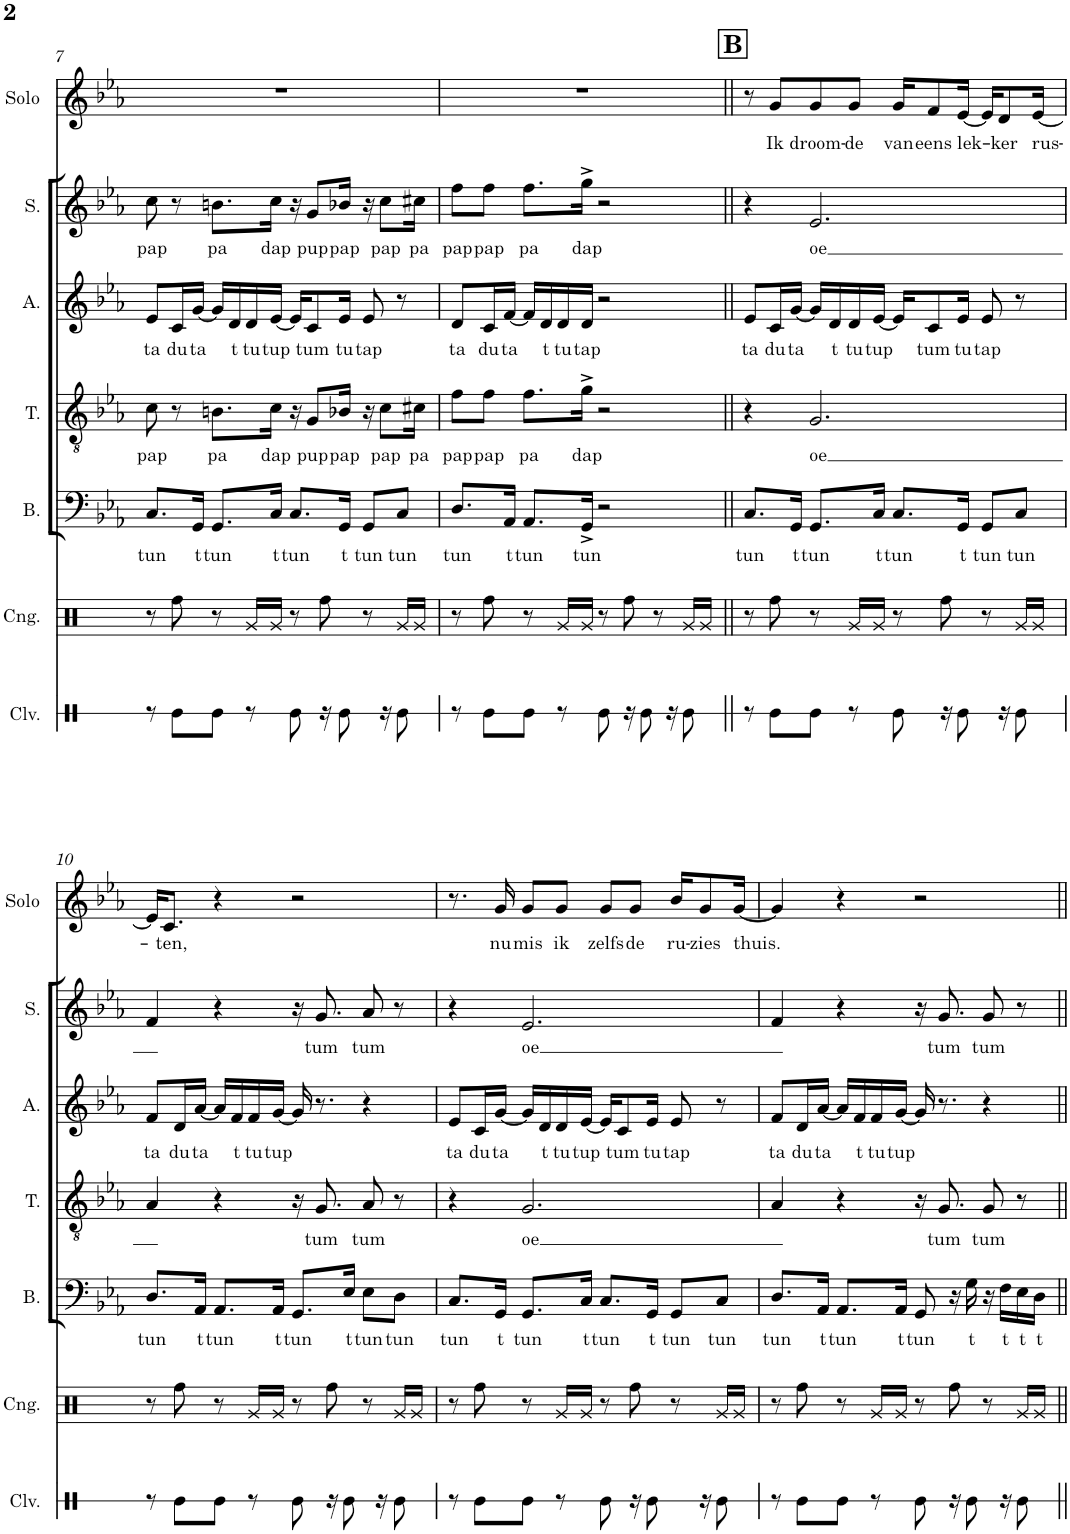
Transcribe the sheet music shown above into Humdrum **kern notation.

**kern	**kern	**kern	**text	**kern	**text	**kern	**text	**kern	**text	**kern	**text
*part7	*part6	*part5	*part5	*part4	*part4	*part3	*part3	*part2	*part2	*part1	*part1
*staff7	*staff6	*staff5	*staff5	*staff4	*staff4	*staff3	*staff3	*staff2	*staff2	*staff1	*staff1
*I"Claves	*I"Conga	*I"Bas	*	*I"Tenor	*	*I"Alt	*	*I"Sopraan	*	*I"Solo	*
*I'Clv.	*I'Cng.	*I'B.	*	*I'T.	*	*I'A.	*	*I'S.	*	*I'Solo	*
!!LO:PB:g=z
*clefX	*clefX	*clefF4	*	*clefGv2	*	*clefG2	*	*clefG2	*	*clefG2	*
*k[]	*k[]	*k[b-e-a-]	*	*k[b-e-a-]	*	*k[b-e-a-]	*	*k[b-e-a-]	*	*k[b-e-a-]	*
*M4/4	*M4/4	*M4/4	*	*M4/4	*	*M4/4	*	*M4/4	*	*M4/4	*
=7	=7	=7	=7	=7	=7	=7	=7	=7	=7	=7	=7
!	!	!	!LO:LY:b	!	!LO:LY:b	!	!LO:LY:b	!	!LO:LY:b	!	!
8r	8r	8.C/L	tun	8c\	pap	8e-/L	ta	8cc\	pap	1r	.
!	!	!	!	!	!	!	!LO:LY:b	!	!	!	!
8Re\L	8Rff\	.	.	8r	.	16c/L	du	8r	.	.	.
!	!	!	!LO:LY:b	!	!	!	!LO:LY:b	!	!	!	!
.	.	16GG/Jk	t	.	.	[16g/JJ	ta	.	.	.	.
!	!	!	!LO:LY:b	!	!LO:LY:b	!	!	!	!LO:LY:b	!	!
8Re\J	8r	8.GG/L	tun	8.Bn\L	pa	16g/LL]	.	8.bn\L	pa	.	.
!	!	!	!	!	!	!	!LO:LY:b	!	!	!	!
.	.	.	.	.	.	16d/	t	.	.	.	.
!	!	!	!	!	!	!	!LO:LY:b	!	!	!	!
8r	16Rg/LL	.	.	.	.	16d/	tu	.	.	.	.
!	!	!	!LO:LY:b	!	!LO:LY:b	!	!LO:LY:b	!	!LO:LY:b	!	!
.	16Rg/JJ	16C/Jk	t	16c\Jk	dap	[16e-/JJ	tup	16cc\Jk	dap	.	.
!	!	!	!LO:LY:b	!	!	!	!	!	!	!	!
8Re\	8r	8.C/L	tun	16r	.	16e-/KL]	.	16r	.	.	.
!	!	!	!	!	!LO:LY:b	!	!LO:LY:b	!	!LO:LY:b	!	!
.	.	.	.	8G/L	pup	8c/	tum	8g/L	pup	.	.
16r	8Rff\	.	.	.	.	.	.	.	.	.	.
!	!	!	!LO:LY:b	!	!LO:LY:b	!	!LO:LY:b	!	!LO:LY:b	!	!
8Re\	.	16GG/Jk	t	16B-X/Jk	pap	16e-/Jk	tu	16b-X/Jk	pap	.	.
!	!	!	!LO:LY:b	!	!	!	!LO:LY:b	!	!	!	!
.	8r	8GG/L	tun	16r	.	8e-/	tap	16r	.	.	.
!	!	!	!	!	!LO:LY:b	!	!	!	!LO:LY:b	!	!
16r	.	.	.	8c\L	pap	.	.	8cc\L	pap	.	.
!	!	!	!LO:LY:b	!	!	!	!	!	!	!	!
8Re\	16Rg/LL	8C/J	tun	.	.	8r	.	.	.	.	.
!	!	!	!	!	!LO:LY:b	!	!	!	!LO:LY:b	!	!
.	16Rg/JJ	.	.	16c#X\Jk	pa	.	.	16cc#X\Jk	pa	.	.
=8	=8	=8	=8	=8	=8	=8	=8	=8	=8	=8	=8
!	!	!	!LO:LY:b	!	!LO:LY:b	!	!LO:LY:b	!	!LO:LY:b	!	!
8r	8r	8.D/L	tun	8f\L	pap	8d/L	ta	8ff\L	pap	1r	.
!	!	!	!	!	!LO:LY:b	!	!LO:LY:b	!	!LO:LY:b	!	!
8Re\L	8Rff\	.	.	8f\J	pap	16c/L	du	8ff\J	pap	.	.
!	!	!	!LO:LY:b	!	!	!	!LO:LY:b	!	!	!	!
.	.	16AA-/Jk	t	.	.	[16f/JJ	ta	.	.	.	.
!	!	!	!LO:LY:b	!	!LO:LY:b	!	!	!	!LO:LY:b	!	!
8Re\J	8r	8.AA-/L	tun	8.f\L	pa	16f/LL]	.	8.ff\L	pa	.	.
!	!	!	!	!	!	!	!LO:LY:b	!	!	!	!
.	.	.	.	.	.	16d/	t	.	.	.	.
!	!	!	!	!	!	!	!LO:LY:b	!	!	!	!
8r	16Rg/LL	.	.	.	.	16d/	tu	.	.	.	.
!	!	!	!LO:LY:b	!	!LO:LY:b	!	!LO:LY:b	!	!LO:LY:b	!	!
.	16Rg/JJ	16GG^/Jk	tun	16g^\Jk	dap	16d/JJ	tap	16gg^\Jk	dap	.	.
8Re\	8r	2r	.	2r	.	2r	.	2r	.	.	.
16r	8Rff\	.	.	.	.	.	.	.	.	.	.
8Re\	.	.	.	.	.	.	.	.	.	.	.
.	8r	.	.	.	.	.	.	.	.	.	.
16r	.	.	.	.	.	.	.	.	.	.	.
8Re\	16Rg/LL	.	.	.	.	.	.	.	.	.	.
.	16Rg/JJ	.	.	.	.	.	.	.	.	.	.
!!LO:REH:place=s1:a:B:cj:fs=14:t=B
=9||	=9||	=9||	=9||	=9||	=9||	=9||	=9||	=9||	=9||	=9||	=9||
!	!	!	!LO:LY:b	!	!	!	!LO:LY:b	!	!	!	!
8r	8r	8.C/L	tun	4r	.	8e-/L	ta	4r	.	8r	.
!	!	!	!	!	!	!	!LO:LY:b	!	!	!	!LO:LY:b
8Re\L	8Rff\	.	.	.	.	16c/L	du	.	.	8g/L	Ik
!	!	!	!LO:LY:b	!	!	!	!LO:LY:b	!	!	!	!
.	.	16GG/Jk	t	.	.	[16g/JJ	ta	.	.	.	.
!	!	!	!LO:LY:b	!	!LO:LY:b	!	!	!	!LO:LY:b	!	!LO:LY:b
8Re\J	8r	8.GG/L	tun	2.G/	oe	16g/LL]	.	2.e-/	oe	8g/	droom-
!	!	!	!	!	!	!	!LO:LY:b	!	!	!	!
.	.	.	.	.	.	16d/	t	.	.	.	.
!	!	!	!	!	!	!	!LO:LY:b	!	!	!	!LO:LY:b
8r	16Rg/LL	.	.	.	.	16d/	tu	.	.	8g/J	-de
!	!	!	!LO:LY:b	!	!	!	!LO:LY:b	!	!	!	!
.	16Rg/JJ	16C/Jk	t	.	.	[16e-/JJ	tup	.	.	.	.
!	!	!	!LO:LY:b	!	!	!	!	!	!	!	!LO:LY:b
8Re\	8r	8.C/L	tun	.	.	16e-/KL]	.	.	.	16g/KL	van
!	!	!	!	!	!	!	!LO:LY:b	!	!	!	!LO:LY:b
.	.	.	.	.	.	8c/	tum	.	.	8f/	eens
16r	8Rff\	.	.	.	.	.	.	.	.	.	.
!	!	!	!LO:LY:b	!	!	!	!LO:LY:b	!	!	!	!LO:LY:b
8Re\	.	16GG/Jk	t	.	.	16e-/Jk	tu	.	.	[16e-/Jk	lek-
!	!	!	!LO:LY:b	!	!	!	!LO:LY:b	!	!	!	!
.	8r	8GG/L	tun	.	.	8e-/	tap	.	.	16e-/KL]	.
!	!	!	!	!	!	!	!	!	!	!	!LO:LY:b
16r	.	.	.	.	.	.	.	.	.	8d/	-ker
!	!	!	!LO:LY:b	!	!	!	!	!	!	!	!
8Re\	16Rg/LL	8C/J	tun	.	.	8r	.	.	.	.	.
!	!	!	!	!	!	!	!	!	!	!	!LO:LY:b
.	16Rg/JJ	.	.	.	.	.	.	.	.	[16e-/Jk	rus-
!!LO:LB:g=z
=10	=10	=10	=10	=10	=10	=10	=10	=10	=10	=10	=10
!	!	!	!LO:LY:b	!	!	!	!LO:LY:b	!	!	!	!
8r	8r	8.D/L	tun	4A-/	.	8f/L	ta	4f/	.	16e-/KL]	.
!	!	!	!	!	!	!	!	!	!	!	!LO:LY:b
.	.	.	.	.	.	.	.	.	.	8.c/J	-ten,
!	!	!	!	!	!	!	!LO:LY:b	!	!	!	!
8Re\L	8Rff\	.	.	.	.	16d/L	du	.	.	.	.
!	!	!	!LO:LY:b	!	!	!	!LO:LY:b	!	!	!	!
.	.	16AA-/Jk	t	.	.	[16a-/JJ	ta	.	.	.	.
!	!	!	!LO:LY:b	!	!	!	!	!	!	!	!
8Re\J	8r	8.AA-/L	tun	4r	.	16a-/LL]	.	4r	.	4r	.
!	!	!	!	!	!	!	!LO:LY:b	!	!	!	!
.	.	.	.	.	.	16f/	t	.	.	.	.
!	!	!	!	!	!	!	!LO:LY:b	!	!	!	!
8r	16Rg/LL	.	.	.	.	16f/	tu	.	.	.	.
!	!	!	!LO:LY:b	!	!	!	!LO:LY:b	!	!	!	!
.	16Rg/JJ	16AA-/Jk	t	.	.	[16g/JJ	tup	.	.	.	.
!	!	!	!LO:LY:b	!	!	!	!	!	!	!	!
8Re\	8r	8.GG/L	tun	16r	.	16g/]	.	16r	.	2r	.
!	!	!	!	!	!LO:LY:b	!	!	!	!LO:LY:b	!	!
.	.	.	.	8.G/	tum	8.r	.	8.g/	tum	.	.
16r	8Rff\	.	.	.	.	.	.	.	.	.	.
!	!	!	!LO:LY:b	!	!	!	!	!	!	!	!
8Re\	.	16E-/Jk	t	.	.	.	.	.	.	.	.
!	!	!	!LO:LY:b	!	!LO:LY:b	!	!	!	!LO:LY:b	!	!
.	8r	8E-\L	tun	8A-/	tum	4r	.	8a-/	tum	.	.
16r	.	.	.	.	.	.	.	.	.	.	.
!	!	!	!LO:LY:b	!	!	!	!	!	!	!	!
8Re\	16Rg/LL	8D\J	tun	8r	.	.	.	8r	.	.	.
.	16Rg/JJ	.	.	.	.	.	.	.	.	.	.
=11	=11	=11	=11	=11	=11	=11	=11	=11	=11	=11	=11
!	!	!	!LO:LY:b	!	!	!	!LO:LY:b	!	!	!	!
8r	8r	8.C/L	tun	4r	.	8e-/L	ta	4r	.	8.r	.
!	!	!	!	!	!	!	!LO:LY:b	!	!	!	!
8Re\L	8Rff\	.	.	.	.	16c/L	du	.	.	.	.
!	!	!	!LO:LY:b	!	!	!	!LO:LY:b	!	!	!	!LO:LY:b
.	.	16GG/Jk	t	.	.	[16g/JJ	ta	.	.	16g/	nu
!	!	!	!LO:LY:b	!	!LO:LY:b	!	!	!	!LO:LY:b	!	!LO:LY:b
8Re\J	8r	8.GG/L	tun	2.G/	oe	16g/LL]	.	2.e-/	oe	8g/L	mis
!	!	!	!	!	!	!	!LO:LY:b	!	!	!	!
.	.	.	.	.	.	16d/	t	.	.	.	.
!	!	!	!	!	!	!	!LO:LY:b	!	!	!	!LO:LY:b
8r	16Rg/LL	.	.	.	.	16d/	tu	.	.	8g/J	ik
!	!	!	!LO:LY:b	!	!	!	!LO:LY:b	!	!	!	!
.	16Rg/JJ	16C/Jk	t	.	.	[16e-/JJ	tup	.	.	.	.
!	!	!	!LO:LY:b	!	!	!	!	!	!	!	!LO:LY:b
8Re\	8r	8.C/L	tun	.	.	16e-/KL]	.	.	.	8g/L	zelfs
!	!	!	!	!	!	!	!LO:LY:b	!	!	!	!
.	.	.	.	.	.	8c/	tum	.	.	.	.
!	!	!	!	!	!	!	!	!	!	!	!LO:LY:b
16r	8Rff\	.	.	.	.	.	.	.	.	8g/J	de
!	!	!	!LO:LY:b	!	!	!	!LO:LY:b	!	!	!	!
8Re\	.	16GG/Jk	t	.	.	16e-/Jk	tu	.	.	.	.
!	!	!	!LO:LY:b	!	!	!	!LO:LY:b	!	!	!	!LO:LY:b
.	8r	8GG/L	tun	.	.	8e-/	tap	.	.	16b-/KL	ru-
!	!	!	!	!	!	!	!	!	!	!	!LO:LY:b
16r	.	.	.	.	.	.	.	.	.	8g/	-zies
!	!	!	!LO:LY:b	!	!	!	!	!	!	!	!
8Re\	16Rg/LL	8C/J	tun	.	.	8r	.	.	.	.	.
!	!	!	!	!	!	!	!	!	!	!	!LO:LY:b
.	16Rg/JJ	.	.	.	.	.	.	.	.	[16g/Jk	thuis.
=12	=12	=12	=12	=12	=12	=12	=12	=12	=12	=12	=12
!	!	!	!LO:LY:b	!	!	!	!LO:LY:b	!	!	!	!
8r	8r	8.D/L	tun	4A-/	.	8f/L	ta	4f/	.	4g/]	.
!	!	!	!	!	!	!	!LO:LY:b	!	!	!	!
8Re\L	8Rff\	.	.	.	.	16d/L	du	.	.	.	.
!	!	!	!LO:LY:b	!	!	!	!LO:LY:b	!	!	!	!
.	.	16AA-/Jk	t	.	.	[16a-/JJ	ta	.	.	.	.
!	!	!	!LO:LY:b	!	!	!	!	!	!	!	!
8Re\J	8r	8.AA-/L	tun	4r	.	16a-/LL]	.	4r	.	4r	.
!	!	!	!	!	!	!	!LO:LY:b	!	!	!	!
.	.	.	.	.	.	16f/	t	.	.	.	.
!	!	!	!	!	!	!	!LO:LY:b	!	!	!	!
8r	16Rg/LL	.	.	.	.	16f/	tu	.	.	.	.
!	!	!	!LO:LY:b	!	!	!	!LO:LY:b	!	!	!	!
.	16Rg/JJ	16AA-/Jk	t	.	.	[16g/JJ	tup	.	.	.	.
!	!	!	!LO:LY:b	!	!	!	!	!	!	!	!
8Re\	8r	8GG/	tun	16r	.	16g/]	.	16r	.	2r	.
!	!	!	!	!	!LO:LY:b	!	!	!	!LO:LY:b	!	!
.	.	.	.	8.G/	tum	8.r	.	8.g/	tum	.	.
16r	8Rff\	16r	.	.	.	.	.	.	.	.	.
!	!	!	!LO:LY:b	!	!	!	!	!	!	!	!
8Re\	.	16G\	t	.	.	.	.	.	.	.	.
!	!	!	!	!	!LO:LY:b	!	!	!	!LO:LY:b	!	!
.	8r	16r	.	8G/	tum	4r	.	8g/	tum	.	.
!	!	!	!LO:LY:b	!	!	!	!	!	!	!	!
16r	.	16F\LL	t	.	.	.	.	.	.	.	.
!	!	!	!LO:LY:b	!	!	!	!	!	!	!	!
8Re\	16Rg/LL	16E-\	t	8r	.	.	.	8r	.	.	.
!	!	!	!LO:LY:b	!	!	!	!	!	!	!	!
.	16Rg/JJ	16D\JJ	t	.	.	.	.	.	.	.	.
=||	=||	=||	=||	=||	=||	=||	=||	=||	=||	=||	=||
*-	*-	*-	*-	*-	*-	*-	*-	*-	*-	*-	*-
